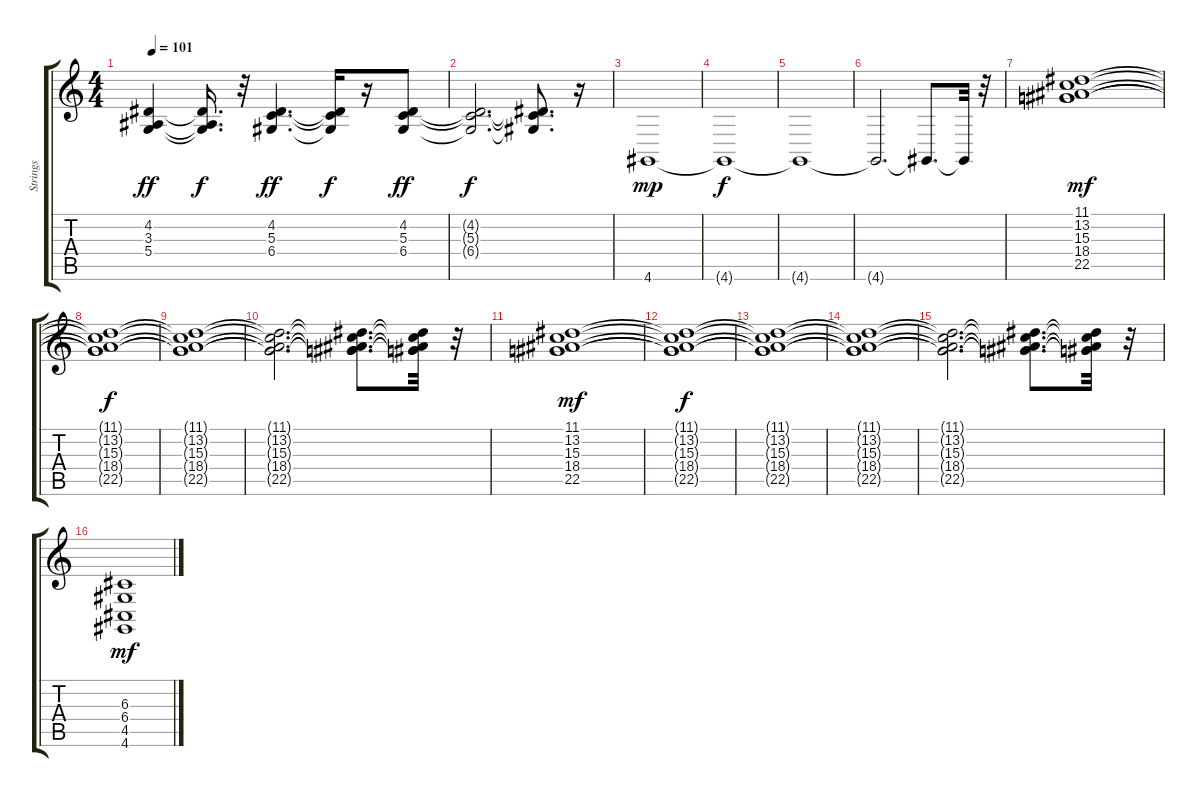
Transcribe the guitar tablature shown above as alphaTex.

\track ("Strings" "Strings") {instrument synthstrings1}
\staff {score tabs}
\tuning (E4 B3 G3 D3 A2 E2) {hide}
\ts (4 4)
\tempo 101
\clef g2
\ks c
(4.2 3.3 5.4).4{dy ff} (4.2{t} 3.3{t} 5.4{t}).16{d dy f} r.32 (4.2 5.3 6.4).4{d dy ff} (4.2{t} 5.3{t} 6.4{t}).16{dy f} r.16 (4.2 5.3 6.4).8{dy ff} |
(4.2{t} 5.3{t} 6.4{t}).2{d dy f} (4.2{t} 5.3{t} 6.4{t}).8{d} r.16 |
4.6.1{dy mp} |
4.6{t}.1{dy f} |
4.6{t}.1 |
4.6{t}.2{d} 4.6{t}.8{d} 4.6{t}.32 r.32 |
(11.1 13.2 15.3 18.4 22.5).1{dy mf} |
(11.1{t} 13.2{t} 15.3{t} 18.4{t} 22.5{t}).1{dy f} |
(11.1{t} 13.2{t} 15.3{t} 18.4{t} 22.5{t}).1 |
(11.1{t} 13.2{t} 15.3{t} 18.4{t} 22.5{t}).2{d} (11.1{t} 13.2{t} 15.3{t} 18.4{t} 22.5{t}).8{d} (11.1{t} 13.2{t} 15.3{t} 18.4{t} 22.5{t}).32 r.32 |
(11.1 13.2 15.3 18.4 22.5).1{dy mf} |
(11.1{t} 13.2{t} 15.3{t} 18.4{t} 22.5{t}).1{dy f} |
(11.1{t} 13.2{t} 15.3{t} 18.4{t} 22.5{t}).1 |
(11.1{t} 13.2{t} 15.3{t} 18.4{t} 22.5{t}).1 |
(11.1{t} 13.2{t} 15.3{t} 18.4{t} 22.5{t}).2{d} (11.1{t} 13.2{t} 15.3{t} 18.4{t} 22.5{t}).8{d} (11.1{t} 13.2{t} 15.3{t} 18.4{t} 22.5{t}).32 r.32 |
(6.3 6.4 4.5 4.6).1{dy mf}
